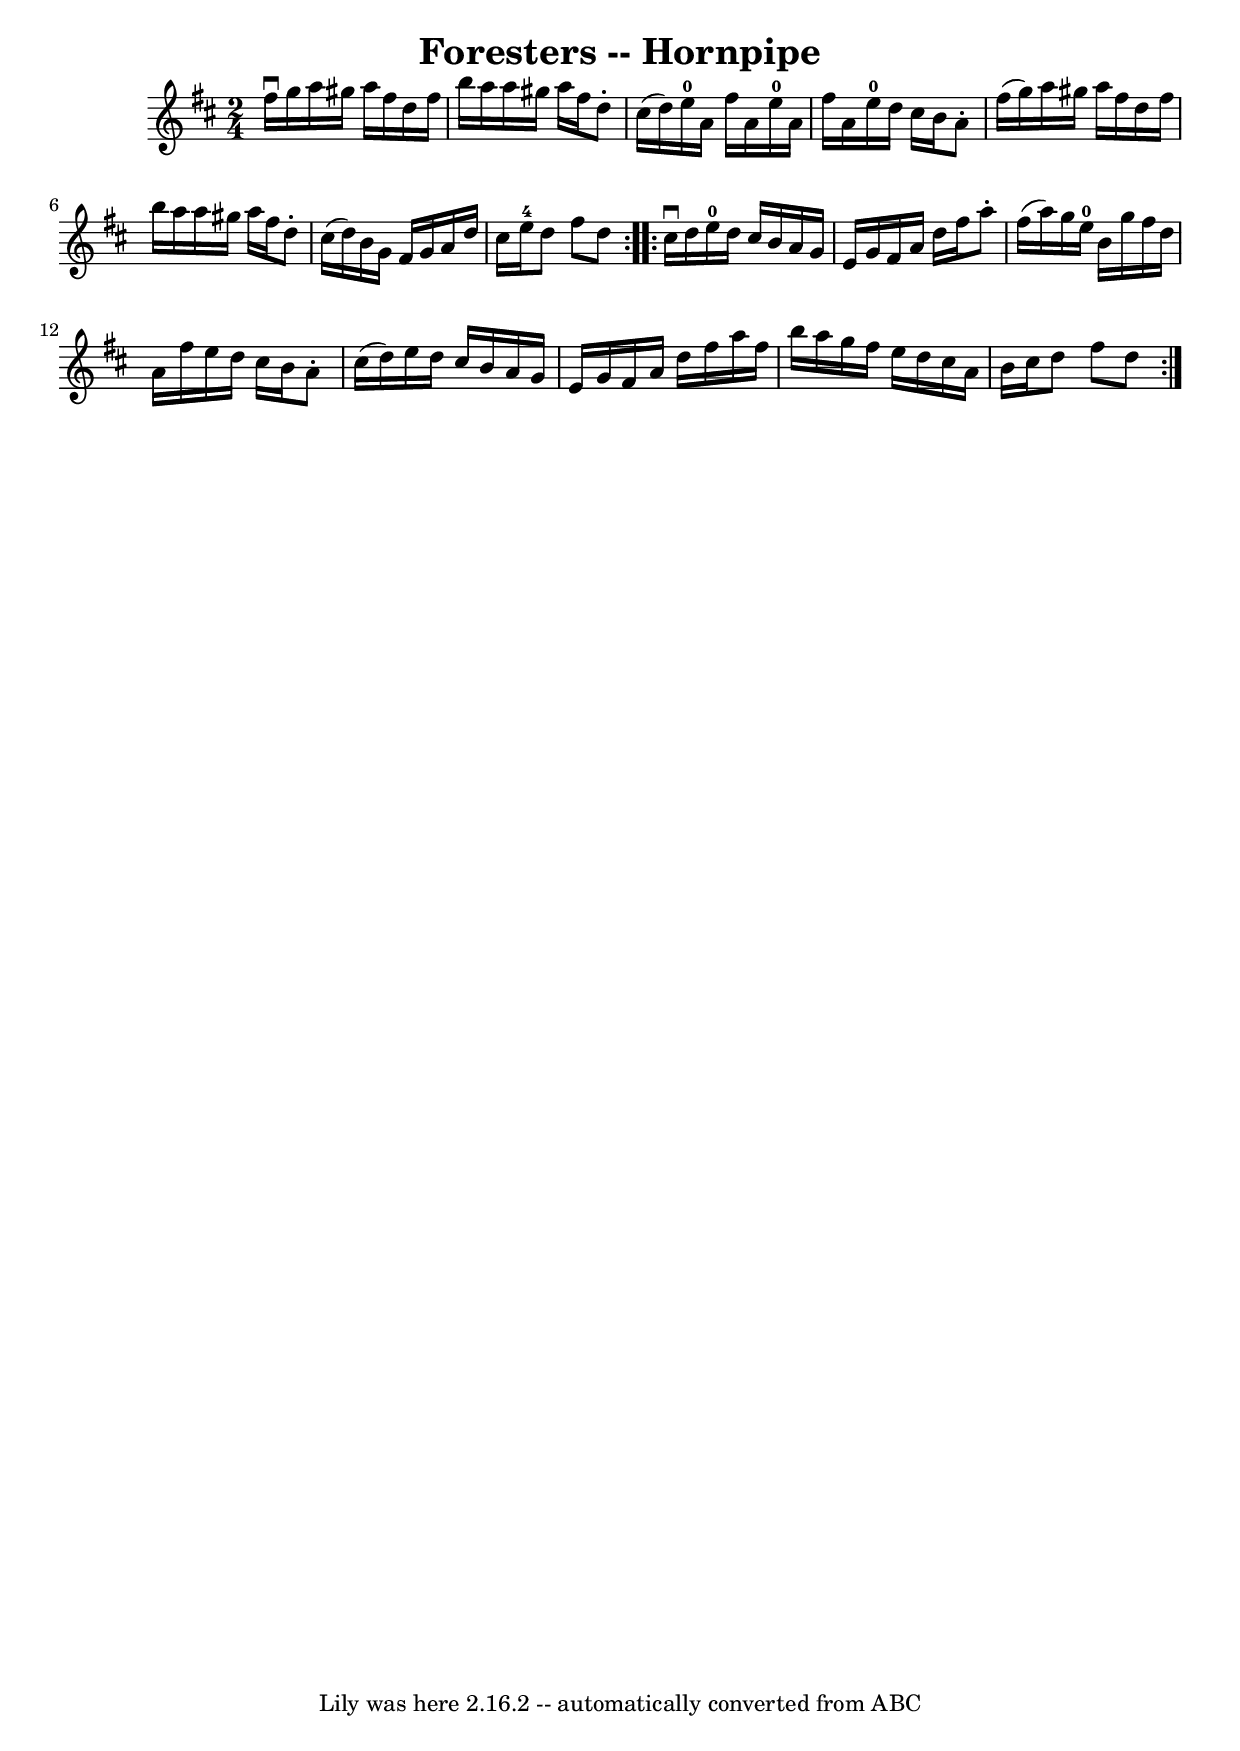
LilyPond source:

\version "2.16.2"
\include "Mammoth.ily"
\header {
  %% book = "Cole's 1000 Fiddle Tunes"
  crossRefNumber = "1"
  footnotes = ""
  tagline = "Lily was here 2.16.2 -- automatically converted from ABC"
  title = "Foresters -- Hornpipe"

}
voicedefault =  {



  \repeat volta 2 {

    \time 2/4 
    \key d \major
    fis''16^\downbow g''16  |
    a''16    
    gis''16 a''16 fis''16 d''16 fis''16 b''16 a''16  |
    
    a''16 gis''16 a''16 fis''16 d''8 -. cis''16 (d''16) 
    |
    e''16-0 a'16 fis''16 a'16 e''16-0 a'16    
    fis''16 a'16  |
    e''16-0 d''16 cis''16 b'16 a'8 -.   
    fis''16 (g''16) |
    a''16 gis''16 a''16 fis''16    
    d''16 fis''16 b''16 a''16  |
    a''16 gis''16 a''16    
    fis''16 d''8 -. cis''16 (d''16) |
    b'16 g'16 fis'16    
    g'16 a'16 d''16 cis''16 e''16-4 |
    d''8 fis''8    
    d''8  
  }     
  \repeat volta 2 {
    cis''16^\downbow d''16  |
    e''16 -0 d''16 cis''16 b'16 a'16 g'16 e'16 g'16  |
    
    fis'16 a'16 d''16 fis''16 a''8 -. fis''16 (a''16) |
    
    g''16 e''16-0 b'16 g''16 fis''16 d''16 a'16 fis''16  
    |
    e''16 d''16 cis''16 b'16 a'8 -. cis''16 (d''16) 
    |
    e''16 d''16 cis''16 b'16 a'16 g'16 e'16 g'16  
    |
    fis'16 a'16 d''16 fis''16 a''16 fis''16 b''16    
    a''16  |
    g''16 fis''16 e''16 d''16 cis''16 a'16 b'16 
    cis''16  |
    d''8 fis''8 d''8  
  }   

}

\score{
  <<

    \context Staff="default"
    {
      \voicedefault 
      
    }

  >>
  \layout {
    
  }
  \midi {
  }

}
